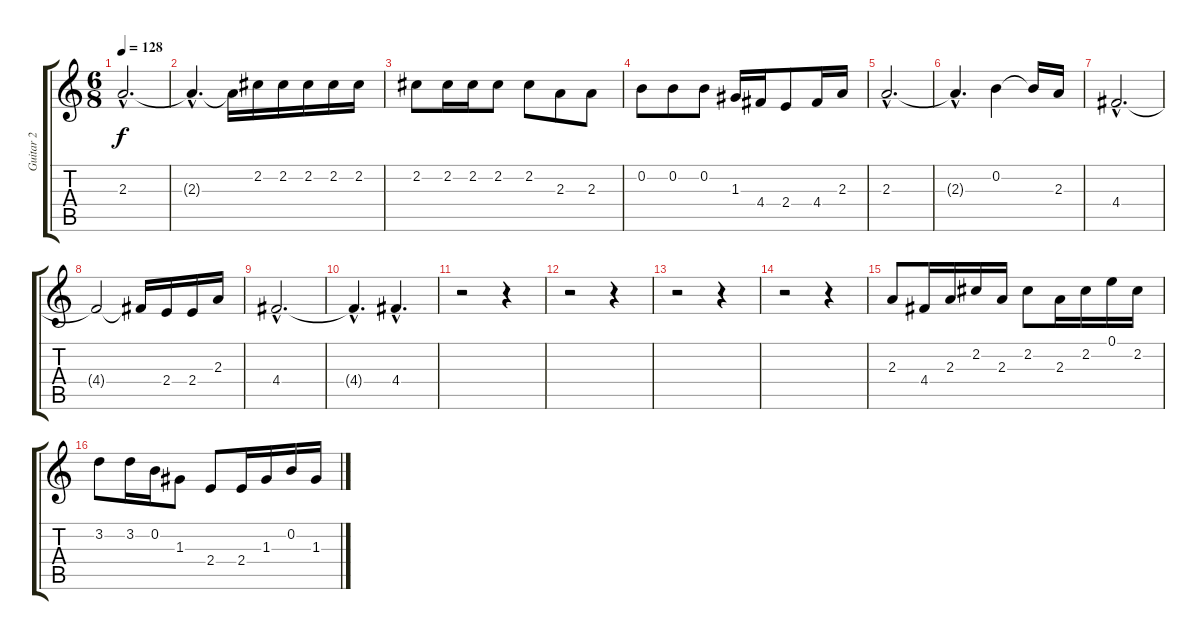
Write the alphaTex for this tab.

\track ("Guitar 2" "Guitar 2") {instrument electricguitarclean}
\staff {score tabs}
\tuning (E4 B3 G3 D3 A2 E2) {hide}
\ts (6 8)
\tempo 128
\clef g2
\ks c
2.3{hac}.2{d dy f} |
2.3{hac t}.4{d} 2.3{t}.16 2.2.16 2.2.16 2.2.16 2.2.16 2.2.16 |
2.2.8 2.2.16 2.2.16 2.2.8 2.2.8 2.3.8 2.3.8 |
0.2.8 0.2.8 0.2.8 1.3.16 4.4.16 2.4.8 4.4.16 2.3.16 |
2.3{hac}.2{d} |
2.3{hac t}.4{d} 0.2.4 0.2{t}.16 2.3.16 |
4.4{hac}.2{d} |
4.4{t}.2 4.4{t}.16 2.4.16 2.4.16 2.3.16 |
4.4{hac}.2{d} |
4.4{hac t}.4{d} 4.4{hac}.4{d} |
r.2 r.4 |
r.2 r.4 |
r.2 r.4 |
r.2 r.4 |
2.3.8 4.4.16 2.3.16 2.2.16 2.3.16 2.2.8 2.3.16 2.2.16 0.1.16 2.2.16 |
3.2.8 3.2.16 0.2.16 1.3.8 2.4.8 2.4.16 1.3.16 0.2.16 1.3.16
